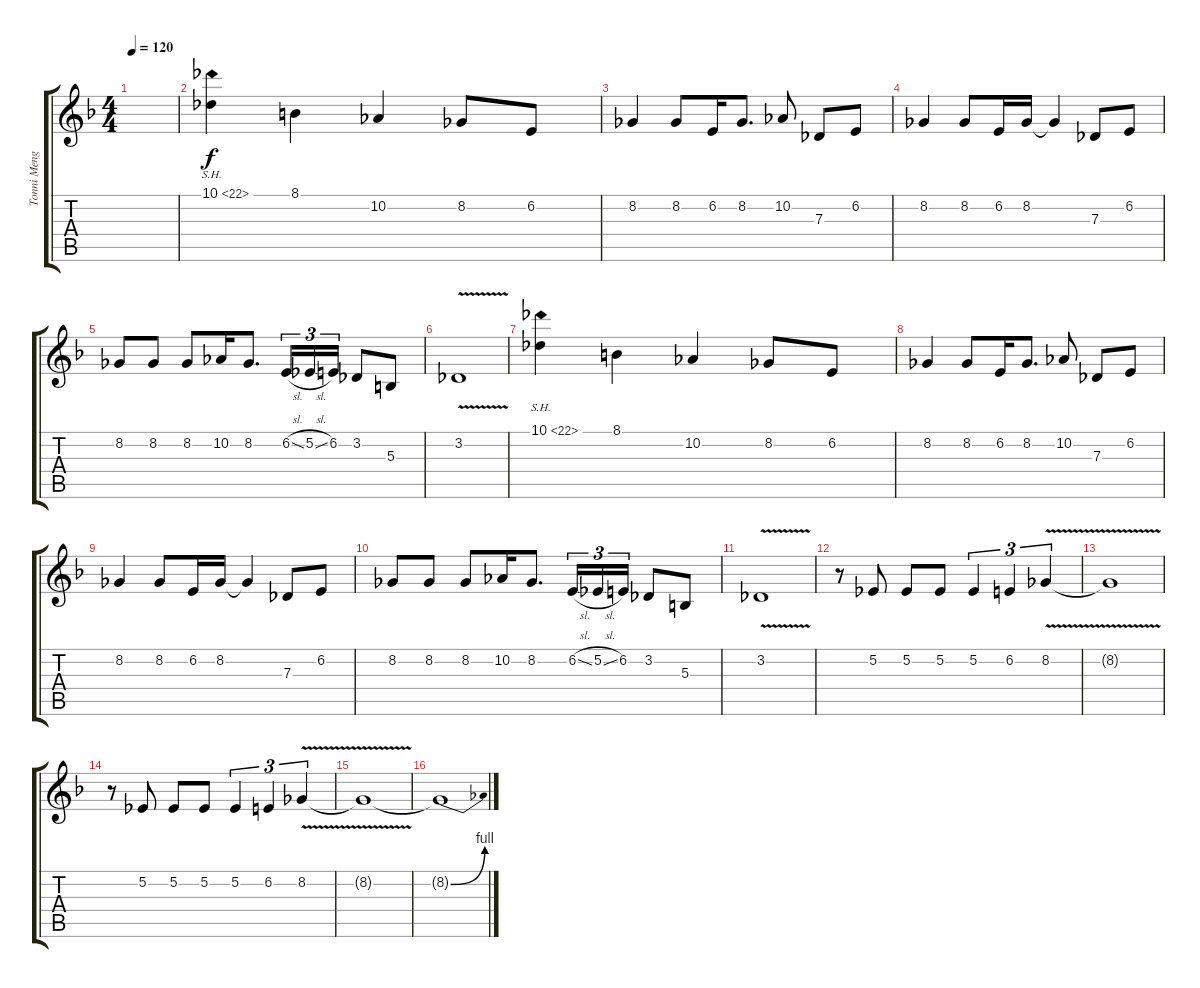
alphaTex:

\track ("Tonni Menguiano" "Tonni Meng") {instrument lead2sawtooth}
\staff {score tabs}
\tuning (Eb4 Bb3 Gb3 Db3 Ab2 Eb2) {hide}
\ts (4 4)
\tempo 120
\clef g2
\ks dminor
|
10.1{sh 12}.4 8.1.4 10.2.4 8.2.8 6.2.8 |
8.2.4 8.2.8 6.2.16 8.2.8{d} 10.2.8 7.3.8 6.2.8 |
8.2.4 8.2.8 6.2.16 8.2.16 8.2{t}.4 7.3.8 6.2.8 |
8.2.8 8.2.8 8.2.8 10.2.16 8.2.8{d} 6.2{sl}.16{tu (3 2)} 5.2{sl}.16{tu (3 2)} 6.2.16{tu (3 2)} 3.2.8 5.3.8 |
3.2{v}.1 |
10.1{sh 12}.4 8.1.4 10.2.4 8.2.8 6.2.8 |
8.2.4 8.2.8 6.2.16 8.2.8{d} 10.2.8 7.3.8 6.2.8 |
8.2.4 8.2.8 6.2.16 8.2.16 8.2{t}.4 7.3.8 6.2.8 |
8.2.8 8.2.8 8.2.8 10.2.16 8.2.8{d} 6.2{sl}.16{tu (3 2)} 5.2{sl}.16{tu (3 2)} 6.2.16{tu (3 2)} 3.2.8 5.3.8 |
3.2{v}.1 |
r.8 5.2.8 5.2.8 5.2.8 5.2.4{tu (3 2)} 6.2.4{tu (3 2)} 8.2{v}.4{tu (3 2)} |
8.2{t}.1 |
r.8 5.2.8 5.2.8 5.2.8 5.2.4{tu (3 2)} 6.2.4{tu (3 2)} 8.2{v}.4{tu (3 2)} |
8.2{t}.1 |
8.2{be (bend 0 0 60 4) t}.1
